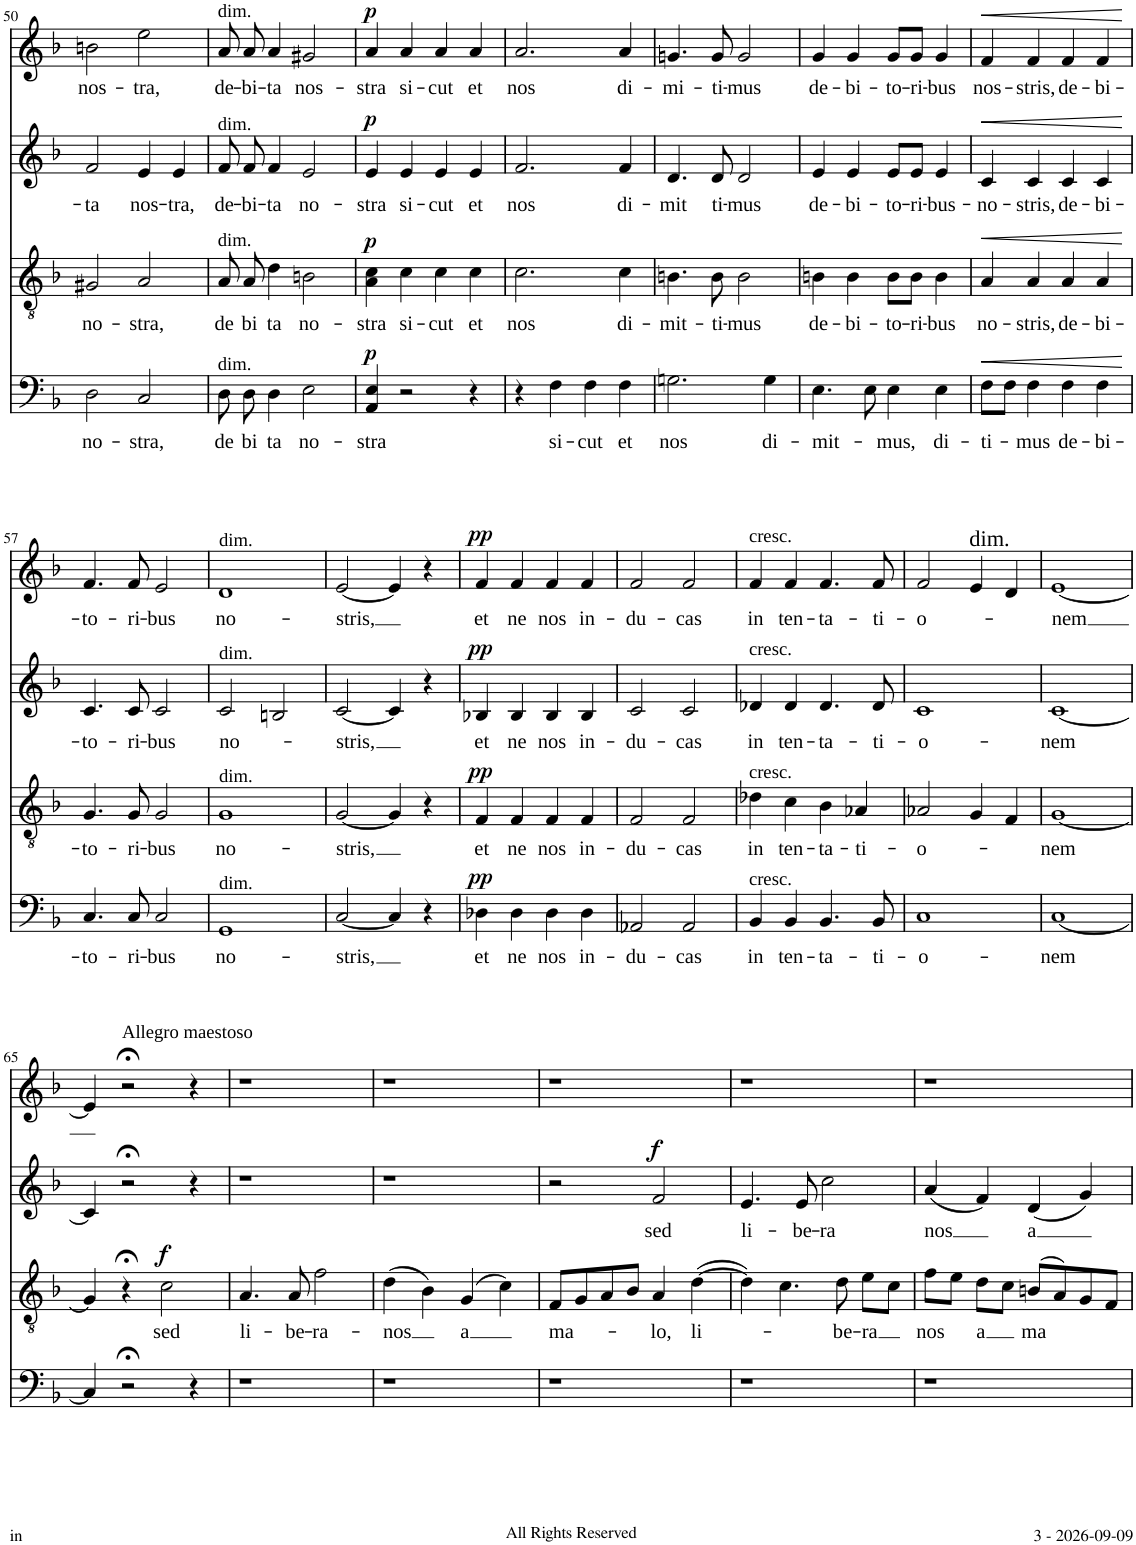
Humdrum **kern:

**kern	**text	**dynam	**kern	**text	**dynam	**kern	**text	**dynam	**kern	**text	**dynam
*part4	*part4	*part4	*part3	*part3	*part3	*part2	*part2	*part2	*part1	*part1	*part1
*staff4	*staff4	*staff4	*staff3	*staff3	*staff3	*staff2	*staff2	*staff2	*staff1	*staff1	*staff1
*I"Basse	*	*	*I"Ténor	*	*	*I"Alto	*	*	*I"Soprano	*	*
*I'B	*	*	*I'T	*	*	*I'A	*	*	*	*	*
!!LO:PB:g=z
*clefF4	*	*	*clefGv2	*	*	*clefG2	*	*	*clefG2	*	*
*	*	*	*Trd-7c-12	*	*	*	*	*	*	*	*
*k[b-]	*	*	*k[b-]	*	*	*k[b-]	*	*	*k[b-]	*	*
*M4/4	*	*	*M4/4	*	*	*M4/4	*	*	*M4/4	*	*
=50	=50	=50	=50	=50	=50	=50	=50	=50	=50	=50	=50
!	!LO:LY:b	!	!	!LO:LY:b	!	!	!LO:LY:b	!	!	!LO:LY:b	!
2D\	no-	.	2G#X/	no-	.	2f/	-ta	.	2bn\	nos-	.
!	!LO:LY:b	!	!	!LO:LY:b	!	!	!LO:LY:b	!	!	!LO:LY:b	!
2C/	-stra,	.	2A/	-stra,	.	4e/	nos-	.	2ee\	-tra,	.
!	!	!	!	!	!	!	!LO:LY:b	!	!	!	!
.	.	.	.	.	.	4e/	-tra,	.	.	.	.
=51	=51	=51	=51	=51	=51	=51	=51	=51	=51	=51	=51
!	!	!	!	!	!	!	!	!	!LO:TX:a:t=dim.	!	!
!	!	!	!	!	!	!LO:TX:a:t=dim.	!	!	!	!	!
!	!	!	!LO:TX:a:t=dim.	!	!	!	!	!	!	!	!
!LO:TX:a:t=dim.	!	!	!	!	!	!	!	!	!	!	!
!	!LO:LY:b	!	!	!LO:LY:b	!	!	!LO:LY:b	!	!	!LO:LY:b	!
8D\	de	.	8A/	de	.	8f/	de-	.	8a/	de-	.
!	!LO:LY:b	!	!	!LO:LY:b	!	!	!LO:LY:b	!	!	!LO:LY:b	!
8D\	bi	.	8A/	bi	.	8f/	-bi-	.	8a/	-bi-	.
!	!LO:LY:b	!	!	!LO:LY:b	!	!	!LO:LY:b	!	!	!LO:LY:b	!
4D\	ta	.	4d\	ta	.	4f/	-ta	.	4a/	-ta	.
!	!LO:LY:b	!	!	!LO:LY:b	!	!	!LO:LY:b	!	!	!LO:LY:b	!
2E\	no-	.	2Bn\	no-	.	2e/	no-	.	2g#X/	nos-	.
=52	=52	=52	=52	=52	=52	=52	=52	=52	=52	=52	=52
!	!LO:LY:b	!LO:DY:a	!	!LO:LY:b	!LO:DY:a	!	!LO:LY:b	!LO:DY:a	!	!LO:LY:b	!LO:DY:a
4AA/ 4E/	-stra	p	4A\ 4c\	-stra	p	4e/	-stra	p	4a/	-stra	p
!	!	!	!	!LO:LY:b	!	!	!LO:LY:b	!	!	!LO:LY:b	!
2r	.	.	4c\	si-	.	4e/	si-	.	4a/	si-	.
!	!	!	!	!LO:LY:b	!	!	!LO:LY:b	!	!	!LO:LY:b	!
.	.	.	4c\	-cut	.	4e/	-cut	.	4a/	-cut	.
!	!	!	!	!LO:LY:b	!	!	!LO:LY:b	!	!	!LO:LY:b	!
4r	.	.	4c\	et	.	4e/	et	.	4a/	et	.
=53	=53	=53	=53	=53	=53	=53	=53	=53	=53	=53	=53
!	!	!	!	!LO:LY:b	!	!	!LO:LY:b	!	!	!LO:LY:b	!
4r	.	.	2.c\	nos	.	2.f/	nos	.	2.a/	nos	.
!	!LO:LY:b	!	!	!	!	!	!	!	!	!	!
4F\	si-	.	.	.	.	.	.	.	.	.	.
!	!LO:LY:b	!	!	!	!	!	!	!	!	!	!
4F\	-cut	.	.	.	.	.	.	.	.	.	.
!	!LO:LY:b	!	!	!LO:LY:b	!	!	!LO:LY:b	!	!	!LO:LY:b	!
4F\	et	.	4c\	di-	.	4f/	di-	.	4a/	di-	.
=54	=54	=54	=54	=54	=54	=54	=54	=54	=54	=54	=54
!	!LO:LY:b	!	!	!LO:LY:b	!	!	!LO:LY:b	!	!	!LO:LY:b	!
2.Gn\	nos	.	4.Bn\	-mit-	.	4.d/	-mit	.	4.gn/	-mi-	.
!	!	!	!	!LO:LY:b	!	!	!LO:LY:b	!	!	!LO:LY:b	!
.	.	.	8B\	-ti-	.	8d/	ti-	.	8g/	-ti-	.
!	!	!	!	!LO:LY:b	!	!	!LO:LY:b	!	!	!LO:LY:b	!
.	.	.	2B\	-mus	.	2d/	-mus	.	2g/	-mus	.
!	!LO:LY:b	!	!	!	!	!	!	!	!	!	!
4G\	di-	.	.	.	.	.	.	.	.	.	.
=55	=55	=55	=55	=55	=55	=55	=55	=55	=55	=55	=55
!	!LO:LY:b	!	!	!LO:LY:b	!	!	!LO:LY:b	!	!	!LO:LY:b	!
4.E\	-mit-	.	4Bn\	de-	.	4e/	de-	.	4g/	de-	.
!	!	!	!	!LO:LY:b	!	!	!LO:LY:b	!	!	!LO:LY:b	!
.	.	.	4B\	-bi-	.	4e/	-bi-	.	4g/	-bi-	.
8E\	.	.	.	.	.	.	.	.	.	.	.
!	!LO:LY:b	!	!	!LO:LY:b	!	!	!LO:LY:b	!	!	!LO:LY:b	!
4E\	-mus,	.	8B\L	-to-	.	8e/L	-to-	.	8g/L	-to-	.
!	!	!	!	!LO:LY:b	!	!	!LO:LY:b	!	!	!LO:LY:b	!
.	.	.	8B\J	-ri-	.	8e/J	-ri-	.	8g/J	-ri-	.
!	!LO:LY:b	!	!	!LO:LY:b	!	!	!LO:LY:b	!	!	!LO:LY:b	!
4E\	di-	.	4B\	-bus	.	4e/	-bus-	.	4g/	-bus	.
=56	=56	=56	=56	=56	=56	=56	=56	=56	=56	=56	=56
!	!LO:LY:b	!LO:HP:b	!	!LO:LY:b	!LO:HP:b	!	!LO:LY:b	!LO:HP:b	!	!LO:LY:b	!LO:HP:b
8F\L	-ti-	<	4A/	no-	<	4c/	-no-	<	4f/	nos-	<
8F\J	.	.	.	.	.	.	.	.	.	.	.
!	!LO:LY:b	!	!	!LO:LY:b	!	!	!LO:LY:b	!	!	!LO:LY:b	!
4F\	-mus	.	4A/	-stris,	.	4c/	-stris,	.	4f/	-stris,	.
!	!LO:LY:b	!	!	!LO:LY:b	!	!	!LO:LY:b	!	!	!LO:LY:b	!
4F\	de-	.	4A/	de-	.	4c/	de-	.	4f/	de-	.
!	!LO:LY:b	!	!	!LO:LY:b	!	!	!LO:LY:b	!	!	!LO:LY:b	!
4F\	-bi-	.	4A/	-bi-	.	4c/	-bi-	.	4f/	-bi-	.
.	.	[	.	.	[	.	.	[	.	.	[
!!LO:LB:g=z
=57	=57	=57	=57	=57	=57	=57	=57	=57	=57	=57	=57
!	!LO:LY:b	!	!	!LO:LY:b	!	!	!LO:LY:b	!	!	!LO:LY:b	!
4.C/	-to-	.	4.G/	-to-	.	4.c/	-to-	.	4.f/	-to-	.
!	!LO:LY:b	!	!	!LO:LY:b	!	!	!LO:LY:b	!	!	!LO:LY:b	!
8C/	-ri-	.	8G/	-ri-	.	8c/	-ri-	.	8f/	-ri-	.
!	!LO:LY:b	!	!	!LO:LY:b	!	!	!LO:LY:b	!	!	!LO:LY:b	!
2C/	-bus	.	2G/	-bus	.	2c/	-bus	.	2e/	-bus	.
=58	=58	=58	=58	=58	=58	=58	=58	=58	=58	=58	=58
!	!	!	!	!	!	!	!	!	!LO:TX:a:t=dim.	!	!
!	!	!	!	!	!	!LO:TX:a:t=dim.	!	!	!	!	!
!	!	!	!LO:TX:a:t=dim.	!	!	!	!	!	!	!	!
!LO:TX:a:t=dim.	!	!	!	!	!	!	!	!	!	!	!
!	!LO:LY:b	!	!	!LO:LY:b	!	!	!LO:LY:b	!	!	!LO:LY:b	!
1GG	no-	.	1G	no-	.	2c/	no-	.	1d	no-	.
.	.	.	.	.	.	2Bn/	.	.	.	.	.
=59	=59	=59	=59	=59	=59	=59	=59	=59	=59	=59	=59
!	!LO:LY:b	!	!	!LO:LY:b	!	!	!LO:LY:b	!	!	!LO:LY:b	!
[2C/	-stris,	.	[2G/	-stris,	.	[2c/	-stris,	.	[2e/	-stris,	.
4C/]	.	.	4G/]	.	.	4c/]	.	.	4e/]	.	.
4r	.	.	4r	.	.	4r	.	.	4r	.	.
=60	=60	=60	=60	=60	=60	=60	=60	=60	=60	=60	=60
!	!LO:LY:b	!LO:DY:a	!	!LO:LY:b	!LO:DY:a	!	!LO:LY:b	!LO:DY:a	!	!LO:LY:b	!LO:DY:a
4D-X\	et	pp	4F/	et	pp	4B-X/	et	pp	4f/	et	pp
!	!LO:LY:b	!	!	!LO:LY:b	!	!	!LO:LY:b	!	!	!LO:LY:b	!
4D-\	ne	.	4F/	ne	.	4B-/	ne	.	4f/	ne	.
!	!LO:LY:b	!	!	!LO:LY:b	!	!	!LO:LY:b	!	!	!LO:LY:b	!
4D-\	nos	.	4F/	nos	.	4B-/	nos	.	4f/	nos	.
!	!LO:LY:b	!	!	!LO:LY:b	!	!	!LO:LY:b	!	!	!LO:LY:b	!
4D-\	in-	.	4F/	in-	.	4B-/	in-	.	4f/	in-	.
=61	=61	=61	=61	=61	=61	=61	=61	=61	=61	=61	=61
!	!LO:LY:b	!	!	!LO:LY:b	!	!	!LO:LY:b	!	!	!LO:LY:b	!
2AA-X/	-du-	.	2F/	-du-	.	2c/	-du-	.	2f/	-du-	.
!	!LO:LY:b	!	!	!LO:LY:b	!	!	!LO:LY:b	!	!	!LO:LY:b	!
2AA-/	-cas	.	2F/	-cas	.	2c/	-cas	.	2f/	-cas	.
=62	=62	=62	=62	=62	=62	=62	=62	=62	=62	=62	=62
!	!	!	!	!	!	!	!	!	!LO:TX:a:t=cresc.	!	!
!	!	!	!	!	!	!LO:TX:a:t=cresc.	!	!	!	!	!
!	!	!	!LO:TX:a:t=cresc.	!	!	!	!	!	!	!	!
!LO:TX:a:t=cresc.	!	!	!	!	!	!	!	!	!	!	!
!	!LO:LY:b	!	!	!LO:LY:b	!	!	!LO:LY:b	!	!	!LO:LY:b	!
4BB-/	in	.	4d-X\	in	.	4d-X/	in	.	4f/	in	.
!	!LO:LY:b	!	!	!LO:LY:b	!	!	!LO:LY:b	!	!	!LO:LY:b	!
4BB-/	ten-	.	4c\	ten-	.	4d-/	ten-	.	4f/	ten-	.
!	!LO:LY:b	!	!	!LO:LY:b	!	!	!LO:LY:b	!	!	!LO:LY:b	!
4.BB-/	-ta-	.	4B-\	-ta-	.	4.d-/	-ta-	.	4.f/	-ta-	.
!	!	!	!	!LO:LY:b	!	!	!	!	!	!	!
.	.	.	4A-X/	-ti-	.	.	.	.	.	.	.
!	!LO:LY:b	!	!	!	!	!	!LO:LY:b	!	!	!LO:LY:b	!
8BB-/	-ti-	.	.	.	.	8d-/	-ti-	.	8f/	-ti-	.
=63	=63	=63	=63	=63	=63	=63	=63	=63	=63	=63	=63
!	!LO:LY:b	!	!	!LO:LY:b	!	!	!LO:LY:b	!	!	!LO:LY:b	!
1C	-o-	.	2A-X/	-o-	.	1c	-o-	.	2f/	-o-	.
!	!	!	!	!	!	!	!	!	!LO:TX:a:t=dim.	!	!
.	.	.	4G/	.	.	.	.	.	4e/	.	.
.	.	.	4F/	.	.	.	.	.	4d/	.	.
=64	=64	=64	=64	=64	=64	=64	=64	=64	=64	=64	=64
!	!LO:LY:b	!	!	!LO:LY:b	!	!	!LO:LY:b	!	!	!LO:LY:b	!
[1C	-nem	.	[1G	-nem	.	[1c	-nem	.	[1e	-nem	.
!!LO:LB:g=z
=65	=65	=65	=65	=65	=65	=65	=65	=65	=65	=65	=65
4C/]	.	.	4G/]	.	.	4c/]	.	.	4e/]	.	.
!	!	!	!	!	!	!	!	!	!LO:TX:a:t=Allegro maestoso	!	!
2r;<	.	.	4r;<	.	.	2r;<	.	.	2r;<	.	.
!	!	!	!	!LO:LY:b	!LO:DY:a	!	!	!	!	!	!
.	.	.	2c\	sed	f	.	.	.	.	.	.
4r	.	.	.	.	.	4r	.	.	4r	.	.
=66	=66	=66	=66	=66	=66	=66	=66	=66	=66	=66	=66
!	!	!	!	!LO:LY:b	!	!	!	!	!	!	!
1r	.	.	4.A/	li-	.	1r	.	.	1r	.	.
!	!	!	!	!LO:LY:b	!	!	!	!	!	!	!
.	.	.	8A/	-be-	.	.	.	.	.	.	.
!	!	!	!	!LO:LY:b	!	!	!	!	!	!	!
.	.	.	2f\	-ra-	.	.	.	.	.	.	.
=67	=67	=67	=67	=67	=67	=67	=67	=67	=67	=67	=67
!	!	!	!	!LO:LY:b	!	!	!	!	!	!	!
1r	.	.	(4d\	-nos	.	1r	.	.	1r	.	.
.	.	.	4B-\)	.	.	.	.	.	.	.	.
!	!	!	!	!LO:LY:b	!	!	!	!	!	!	!
.	.	.	(4G/	a	.	.	.	.	.	.	.
.	.	.	4c\)	.	.	.	.	.	.	.	.
=68	=68	=68	=68	=68	=68	=68	=68	=68	=68	=68	=68
!	!	!	!	!LO:LY:b	!	!	!	!	!	!	!
1r	.	.	8F/L	ma-	.	2r	.	.	1r	.	.
.	.	.	8G/	.	.	.	.	.	.	.	.
.	.	.	8A/	.	.	.	.	.	.	.	.
.	.	.	8B-/J	.	.	.	.	.	.	.	.
!	!	!	!	!LO:LY:b	!	!	!LO:LY:b	!LO:DY:a	!	!	!
.	.	.	4A/	-lo,	.	2f/	sed	f	.	.	.
!	!	!	!	!LO:LY:b	!	!	!	!	!	!	!
.	.	.	(>[4d\	li-	.	.	.	.	.	.	.
=69	=69	=69	=69	=69	=69	=69	=69	=69	=69	=69	=69
!	!	!	!	!	!	!	!LO:LY:b	!	!	!	!
1r	.	.	4d\])	.	.	4.e/	li-	.	1r	.	.
.	.	.	4.c\	.	.	.	.	.	.	.	.
!	!	!	!	!	!	!	!LO:LY:b	!	!	!	!
.	.	.	.	.	.	8e/	-be-	.	.	.	.
!	!	!	!	!	!	!	!LO:LY:b	!	!	!	!
.	.	.	.	.	.	2cc\	-ra	.	.	.	.
!	!	!	!	!LO:LY:b	!	!	!	!	!	!	!
.	.	.	8d\	-be-	.	.	.	.	.	.	.
!	!	!	!	!LO:LY:b	!	!	!	!	!	!	!
.	.	.	8e\L	-ra	.	.	.	.	.	.	.
.	.	.	8c\J	.	.	.	.	.	.	.	.
=70	=70	=70	=70	=70	=70	=70	=70	=70	=70	=70	=70
!	!	!	!	!LO:LY:b	!	!	!LO:LY:b	!	!	!	!
1r	.	.	8f\L	nos	.	(4a/	nos	.	1r	.	.
.	.	.	8e\J	.	.	.	.	.	.	.	.
!	!	!	!	!LO:LY:b	!	!	!	!	!	!	!
.	.	.	8d\L	a	.	4f/)	.	.	.	.	.
.	.	.	8c\J	.	.	.	.	.	.	.	.
!	!	!	!	!LO:LY:b	!	!	!LO:LY:b	!	!	!	!
.	.	.	(>8Bn/L	ma	.	(4d/	a	.	.	.	.
.	.	.	8A/)	.	.	.	.	.	.	.	.
.	.	.	8G/	.	.	4g/)	.	.	.	.	.
.	.	.	8F/J	.	.	.	.	.	.	.	.
=	=	=	=	=	=	=	=	=	=	=	=
*-	*-	*-	*-	*-	*-	*-	*-	*-	*-	*-	*-
